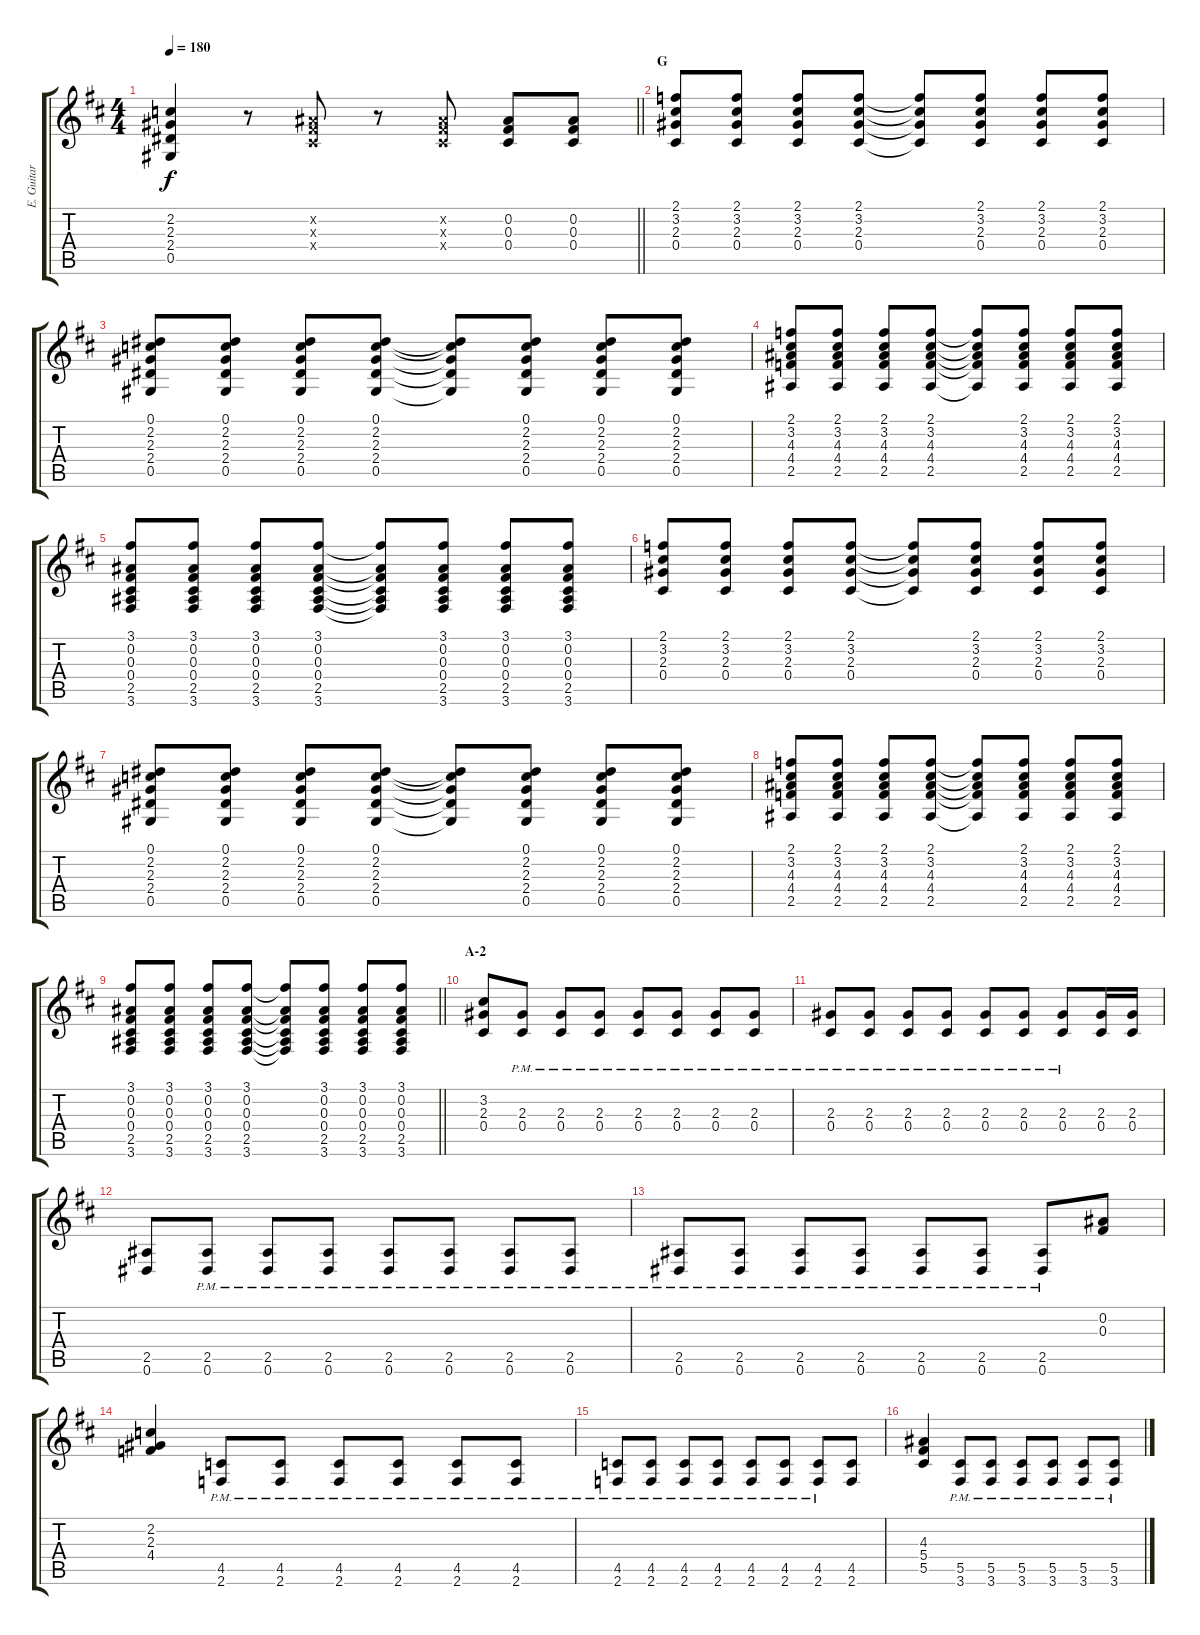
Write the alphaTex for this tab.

\track ("E. Guitar I" "E. Guitar ") {instrument overdrivenguitar}
\staff {score tabs}
\tuning (Eb4 Bb3 Gb3 Db3 Ab2 Eb2) {hide}
\ts (4 4)
\tempo 180
\clef g2
\barLineRight lightlight
\ks d
(2.2 2.3 2.4 0.5).4{dy f} r.8 (0.2{x} 0.3{x} 0.4{x}).8 r.8 (0.2{x} 0.3{x} 0.4{x}).8 (0.2 0.3 0.4).8 (0.2 0.3 0.4).8 |
\section ("" "G")
(2.1 3.2 2.3 0.4).8 (2.1 3.2 2.3 0.4).8 (2.1 3.2 2.3 0.4).8 (2.1 3.2 2.3 0.4).8 (2.1{t} 3.2{t} 2.3{t} 0.4{t}).8 (2.1 3.2 2.3 0.4).8 (2.1 3.2 2.3 0.4).8 (2.1 3.2 2.3 0.4).8 |
(0.1 2.2 2.3 2.4 0.5).8 (0.1 2.2 2.3 2.4 0.5).8 (0.1 2.2 2.3 2.4 0.5).8 (0.1 2.2 2.3 2.4 0.5).8 (0.1{t} 2.2{t} 2.3{t} 2.4{t} 0.5{t}).8 (0.1 2.2 2.3 2.4 0.5).8 (0.1 2.2 2.3 2.4 0.5).8 (0.1 2.2 2.3 2.4 0.5).8 |
(2.1 3.2 4.3 4.4 2.5).8 (2.1 3.2 4.3 4.4 2.5).8 (2.1 3.2 4.3 4.4 2.5).8 (2.1 3.2 4.3 4.4 2.5).8 (2.1{t} 3.2{t} 4.3{t} 4.4{t} 2.5{t}).8 (2.1 3.2 4.3 4.4 2.5).8 (2.1 3.2 4.3 4.4 2.5).8 (2.1 3.2 4.3 4.4 2.5).8 |
(3.1 0.2 0.3 0.4 2.5 3.6).8 (3.1 0.2 0.3 0.4 2.5 3.6).8 (3.1 0.2 0.3 0.4 2.5 3.6).8 (3.1 0.2 0.3 0.4 2.5 3.6).8 (3.1{t} 0.2{t} 0.3{t} 0.4{t} 2.5{t} 3.6{t}).8 (3.1 0.2 0.3 0.4 2.5 3.6).8 (3.1 0.2 0.3 0.4 2.5 3.6).8 (3.1 0.2 0.3 0.4 2.5 3.6).8 |
(2.1 3.2 2.3 0.4).8 (2.1 3.2 2.3 0.4).8 (2.1 3.2 2.3 0.4).8 (2.1 3.2 2.3 0.4).8 (2.1{t} 3.2{t} 2.3{t} 0.4{t}).8 (2.1 3.2 2.3 0.4).8 (2.1 3.2 2.3 0.4).8 (2.1 3.2 2.3 0.4).8 |
(0.1 2.2 2.3 2.4 0.5).8 (0.1 2.2 2.3 2.4 0.5).8 (0.1 2.2 2.3 2.4 0.5).8 (0.1 2.2 2.3 2.4 0.5).8 (0.1{t} 2.2{t} 2.3{t} 2.4{t} 0.5{t}).8 (0.1 2.2 2.3 2.4 0.5).8 (0.1 2.2 2.3 2.4 0.5).8 (0.1 2.2 2.3 2.4 0.5).8 |
(2.1 3.2 4.3 4.4 2.5).8 (2.1 3.2 4.3 4.4 2.5).8 (2.1 3.2 4.3 4.4 2.5).8 (2.1 3.2 4.3 4.4 2.5).8 (2.1{t} 3.2{t} 4.3{t} 4.4{t} 2.5{t}).8 (2.1 3.2 4.3 4.4 2.5).8 (2.1 3.2 4.3 4.4 2.5).8 (2.1 3.2 4.3 4.4 2.5).8 |
\barLineRight lightlight
(3.1 0.2 0.3 0.4 2.5 3.6).8 (3.1 0.2 0.3 0.4 2.5 3.6).8 (3.1 0.2 0.3 0.4 2.5 3.6).8 (3.1 0.2 0.3 0.4 2.5 3.6).8 (3.1{t} 0.2{t} 0.3{t} 0.4{t} 2.5{t} 3.6{t}).8 (3.1 0.2 0.3 0.4 2.5 3.6).8 (3.1 0.2 0.3 0.4 2.5 3.6).8 (3.1 0.2 0.3 0.4 2.5 3.6).8 |
\section ("" "A-2")
(3.2 2.3 0.4).8 (2.3{pm} 0.4{pm}).8 (2.3{pm} 0.4{pm}).8 (2.3{pm} 0.4{pm}).8 (2.3{pm} 0.4{pm}).8 (2.3{pm} 0.4{pm}).8 (2.3{pm} 0.4{pm}).8 (2.3{pm} 0.4{pm}).8 |
(2.3{pm} 0.4{pm}).8 (2.3{pm} 0.4{pm}).8 (2.3{pm} 0.4{pm}).8 (2.3{pm} 0.4{pm}).8 (2.3{pm} 0.4{pm}).8 (2.3{pm} 0.4{pm}).8 (2.3{pm} 0.4{pm}).8 (2.3 0.4).16 (2.3 0.4).16 |
(2.5 0.6).8 (2.5{pm} 0.6{pm}).8 (2.5{pm} 0.6{pm}).8 (2.5{pm} 0.6{pm}).8 (2.5{pm} 0.6{pm}).8 (2.5{pm} 0.6{pm}).8 (2.5{pm} 0.6{pm}).8 (2.5{pm} 0.6{pm}).8 |
(2.5{pm} 0.6{pm}).8 (2.5{pm} 0.6{pm}).8 (2.5{pm} 0.6{pm}).8 (2.5{pm} 0.6{pm}).8 (2.5{pm} 0.6{pm}).8 (2.5{pm} 0.6{pm}).8 (2.5{pm} 0.6{pm}).8 (0.2 0.3).8 |
(2.2 2.3 4.4).4 (4.5{pm} 2.6{pm}).8 (4.5{pm} 2.6{pm}).8 (4.5{pm} 2.6{pm}).8 (4.5{pm} 2.6{pm}).8 (4.5{pm} 2.6{pm}).8 (4.5{pm} 2.6{pm}).8 |
(4.5{pm} 2.6{pm}).8 (4.5{pm} 2.6{pm}).8 (4.5{pm} 2.6{pm}).8 (4.5{pm} 2.6{pm}).8 (4.5{pm} 2.6{pm}).8 (4.5{pm} 2.6{pm}).8 (4.5{pm} 2.6{pm}).8 (4.5 2.6).8 |
(4.3 5.4 5.5).4 (5.5{pm} 3.6{pm}).8 (5.5{pm} 3.6{pm}).8 (5.5{pm} 3.6{pm}).8 (5.5{pm} 3.6{pm}).8 (5.5{pm} 3.6{pm}).8 (5.5{pm} 3.6{pm}).8
